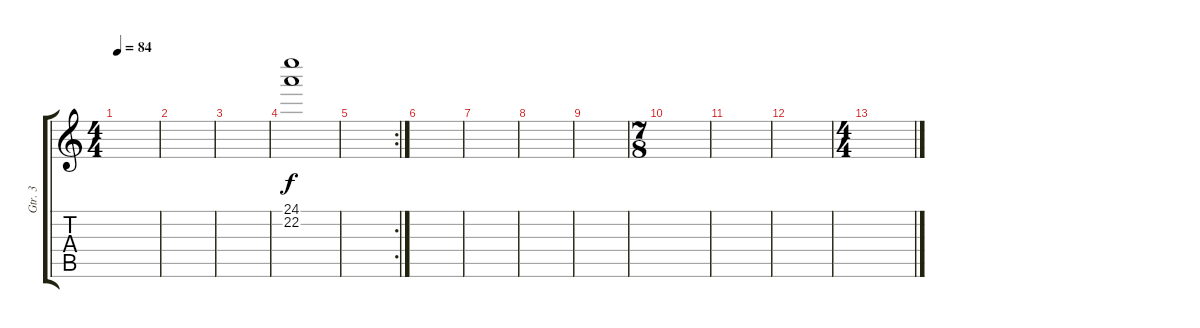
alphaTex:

\track ("Gtr. 3" "Gtr. 3") {instrument electricguitarmuted}
\staff {score tabs}
\tuning (E4 B3 G3 D3 A2 E2) {hide}
\ts (4 4)
\tempo 84
\clef g2
\ks c
|
|
|
(24.1 22.2).1 |
\rc 2
|
|
|
|
|
\ts (7 8)
|
|
|
\ts (4 4)
